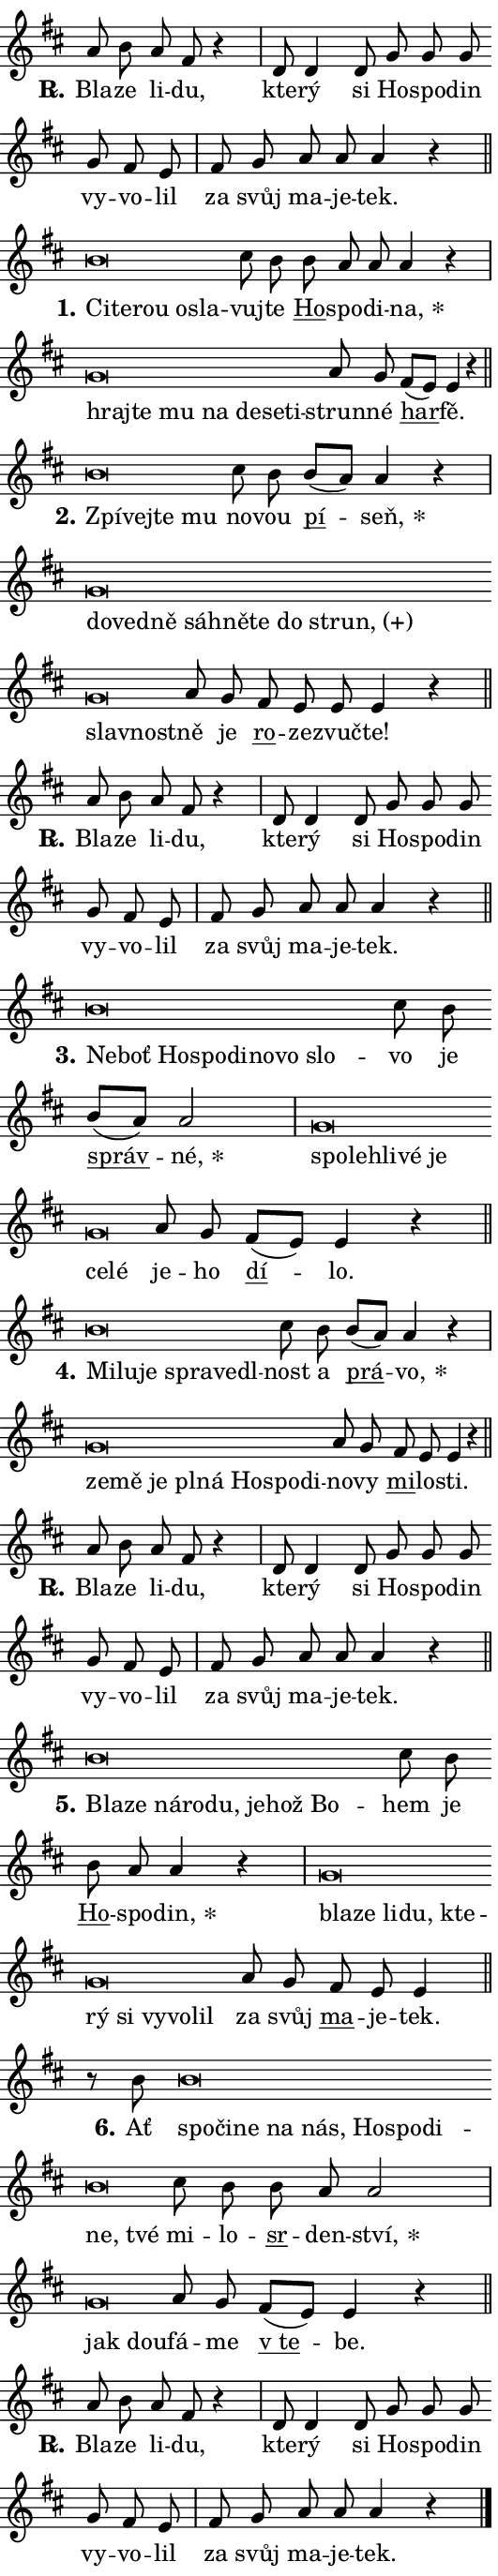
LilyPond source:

\version "2.24.0"
\header { tagline = "" }
\paper {
  indent = 0\cm
  top-margin = 0\cm
  right-margin = 0.13\cm % to fit lyric hyphens
  bottom-margin = 0\cm
  left-margin = 0\cm
  paper-width = 9\cm
  page-breaking = #ly:one-page-breaking
  system-system-spacing.basic-distance = #11
  score-system-spacing.basic-distance = #11
  ragged-last = ##f
}


%% Author: Thomas Morley
%% https://lists.gnu.org/archive/html/lilypond-user/2020-05/msg00002.html
#(define (line-position grob)
"Returns position of @var[grob} in current system:
   @code{'start}, if at first time-step
   @code{'end}, if at last time-step
   @code{'middle} otherwise
"
  (let* ((col (ly:item-get-column grob))
         (ln (ly:grob-object col 'left-neighbor))
         (rn (ly:grob-object col 'right-neighbor))
         (col-to-check-left (if (ly:grob? ln) ln col))
         (col-to-check-right (if (ly:grob? rn) rn col))
         (break-dir-left
           (and
             (ly:grob-property col-to-check-left 'non-musical #f)
             (ly:item-break-dir col-to-check-left)))
         (break-dir-right
           (and
             (ly:grob-property col-to-check-right 'non-musical #f)
             (ly:item-break-dir col-to-check-right))))
        (cond ((eqv? 1 break-dir-left) 'start)
              ((eqv? -1 break-dir-right) 'end)
              (else 'middle))))

#(define (tranparent-at-line-position vctor)
  (lambda (grob)
  "Relying on @code{line-position} select the relevant enry from @var{vctor}.
Used to determine transparency,"
    (case (line-position grob)
      ((end) (not (vector-ref vctor 0)))
      ((middle) (not (vector-ref vctor 1)))
      ((start) (not (vector-ref vctor 2))))))

noteHeadBreakVisibility =
#(define-music-function (break-visibility)(vector?)
"Makes @code{NoteHead}s transparent relying on @var{break-visibility}"
#{
  \override NoteHead.transparent =
    #(tranparent-at-line-position break-visibility)
#})

#(define delete-ledgers-for-transparent-note-heads
  (lambda (grob)
    "Reads whether a @code{NoteHead} is transparent.
If so this @code{NoteHead} is removed from @code{'note-heads} from
@var{grob}, which is supposed to be @code{LedgerLineSpanner}.
As a result ledgers are not printed for this @code{NoteHead}"
    (let* ((nhds-array (ly:grob-object grob 'note-heads))
           (nhds-list
             (if (ly:grob-array? nhds-array)
                 (ly:grob-array->list nhds-array)
                 '()))
           ;; Relies on the transparent-property being done before
           ;; Staff.LedgerLineSpanner.after-line-breaking is executed.
           ;; This is fragile ...
           (to-keep
             (remove
               (lambda (nhd)
                 (ly:grob-property nhd 'transparent #f))
               nhds-list)))
      ;; TODO find a better method to iterate over grob-arrays, similiar
      ;; to filter/remove etc for lists
      ;; For now rebuilt from scratch
      (set! (ly:grob-object grob 'note-heads)  '())
      (for-each
        (lambda (nhd)
          (ly:pointer-group-interface::add-grob grob 'note-heads nhd))
        to-keep))))

squashNotes = {
  \override NoteHead.X-extent = #'(-0.2 . 0.2)
  \override NoteHead.Y-extent = #'(-0.75 . 0)
  \override NoteHead.stencil =
    #(lambda (grob)
       (let ((pos (ly:grob-property grob 'staff-position)))
         (begin
           (if (< pos -7) (display "ERROR: Lower brevis then expected\n") (display ""))
           (if (<= pos -6) ly:text-interface::print ly:note-head::print))))
}
unSquashNotes = {
  \revert NoteHead.X-extent
  \revert NoteHead.Y-extent
  \revert NoteHead.stencil
}

hideNotes = \noteHeadBreakVisibility #begin-of-line-visible
unHideNotes = \noteHeadBreakVisibility #all-visible

% work-around for resetting accidentals
% https://lilypond.org/doc/v2.23/Documentation/notation/displaying-rhythms#unmetered-music
cadenzaMeasure = {
  \cadenzaOff
  \partial 1024 s1024
  \cadenzaOn
}

#(define-markup-command (accent layout props text) (markup?)
  "Underline accented syllable"
  (interpret-markup layout props
    #{\markup \override #'(offset . 4.3) \underline { #text }#}))

responsum = \markup \concat {
  "R" \hspace #-1.05 \path #0.1 #'((moveto 0 0.07) (lineto 0.9 0.8)) \hspace #0.05 "."
}

spaceSize = #0.6828661417322834 % exact space size for TeX Gyre Schola

\layout {
  \context {
    \Staff
    \remove "Time_signature_engraver"
    \override LedgerLineSpanner.after-line-breaking = #delete-ledgers-for-transparent-note-heads
  }
  \context {
    \Lyrics {
      \override LyricSpace.minimum-distance = \spaceSize
      \override LyricText.font-name = #"TeX Gyre Schola"
      \override LyricText.font-size = 1
      \override StanzaNumber.font-name = #"TeX Gyre Schola Bold"
      \override StanzaNumber.font-size = 1
    }
  }
  \context {
    \Score 
    \override NoteHead.text =
      #(lambda (grob) 
        (let ((pos (ly:grob-property grob 'staff-position)))
          #{\markup {
            \combine
              \halign #-0.55 \raise #(if (= pos -6) 0 0.5) \override #'(thickness . 2) \draw-line #'(3.2 . 0)
              \musicglyph "noteheads.sM1"
          }#}))
  }
}

% magnetic-lyrics.ily
%
%   written by
%     Jean Abou Samra <jean@abou-samra.fr>
%     Werner Lemberg <wl@gnu.org>
%
%   adapted by
%     Jiri Hon <jiri.hon@gmail.com>
%
% Version 2022-Apr-15

% https://www.mail-archive.com/lilypond-user@gnu.org/msg149350.html

#(define (Left_hyphen_pointer_engraver context)
   "Collect syllable-hyphen-syllable occurrences in lyrics and store
them in properties.  This engraver only looks to the left.  For
example, if the lyrics input is @code{foo -- bar}, it does the
following.

@itemize @bullet
@item
Set the @code{text} property of the @code{LyricHyphen} grob between
@q{foo} and @q{bar} to @code{foo}.

@item
Set the @code{left-hyphen} property of the @code{LyricText} grob with
text @q{foo} to the @code{LyricHyphen} grob between @q{foo} and
@q{bar}.
@end itemize

Use this auxiliary engraver in combination with the
@code{lyric-@/text::@/apply-@/magnetic-@/offset!} hook."
   (let ((hyphen #f)
         (text #f))
     (make-engraver
      (acknowledgers
       ((lyric-syllable-interface engraver grob source-engraver)
        (set! text grob)))
      (end-acknowledgers
       ((lyric-hyphen-interface engraver grob source-engraver)
        ;(when (not (grob::has-interface grob 'lyric-space-interface))
          (set! hyphen grob)));)
      ((stop-translation-timestep engraver)
       (when (and text hyphen)
         (ly:grob-set-object! text 'left-hyphen hyphen))
       (set! text #f)
       (set! hyphen #f)))))

#(define (lyric-text::apply-magnetic-offset! grob)
   "If the space between two syllables is less than the value in
property @code{LyricText@/.details@/.squash-threshold}, move the right
syllable to the left so that it gets concatenated with the left
syllable.

Use this function as a hook for
@code{LyricText@/.after-@/line-@/breaking} if the
@code{Left_@/hyphen_@/pointer_@/engraver} is active."
   (let ((hyphen (ly:grob-object grob 'left-hyphen #f)))
     (when hyphen
       (let ((left-text (ly:spanner-bound hyphen LEFT)))
         (when (grob::has-interface left-text 'lyric-syllable-interface)
           (let* ((common (ly:grob-common-refpoint grob left-text X))
                  (this-x-ext (ly:grob-extent grob common X))
                  (left-x-ext
                   (begin
                     ;; Trigger magnetism for left-text.
                     (ly:grob-property left-text 'after-line-breaking)
                     (ly:grob-extent left-text common X)))
                  ;; `delta` is the gap width between two syllables.
                  (delta (- (interval-start this-x-ext)
                            (interval-end left-x-ext)))
                  (details (ly:grob-property grob 'details))
                  (threshold (assoc-get 'squash-threshold details 0.2)))
             (when (< delta threshold)
               (let* (;; We have to manipulate the input text so that
                      ;; ligatures crossing syllable boundaries are not
                      ;; disabled.  For languages based on the Latin
                      ;; script this is essentially a beautification.
                      ;; However, for non-Western scripts it can be a
                      ;; necessity.
                      (lt (ly:grob-property left-text 'text))
                      (rt (ly:grob-property grob 'text))
                      (is-space (grob::has-interface hyphen 'lyric-space-interface))
                      (space (if is-space " " ""))
                      (extra-delta (if is-space spaceSize 0))
                      ;; Append new syllable.
                      (ltrt-space (if (and (string? lt) (string? rt))
                                (string-append lt space rt)
                                (make-concat-markup (list lt space rt))))
                      ;; Right-align `ltrt` to the right side.
                      (ltrt-space-markup (grob-interpret-markup
                               grob
                               (make-translate-markup
                                (cons (interval-length this-x-ext) 0)
                                (make-right-align-markup ltrt-space)))))
                 (begin
                   ;; Don't print `left-text`.
                   (ly:grob-set-property! left-text 'stencil #f)
                   ;; Set text and stencil (which holds all collected
                   ;; syllables so far) and shift it to the left.
                   (ly:grob-set-property! grob 'text ltrt-space)
                   (ly:grob-set-property! grob 'stencil ltrt-space-markup)
                   (ly:grob-translate-axis! grob (- (- delta extra-delta)) X))))))))))


#(define (lyric-hyphen::displace-bounds-first grob)
   ;; Make very sure this callback isn't triggered too early.
   (let ((left (ly:spanner-bound grob LEFT))
         (right (ly:spanner-bound grob RIGHT)))
     (ly:grob-property left 'after-line-breaking)
     (ly:grob-property right 'after-line-breaking)
     (ly:lyric-hyphen::print grob)))

squashThreshold = #0.4

\layout {
  \context {
    \Lyrics
    \consists #Left_hyphen_pointer_engraver
    \override LyricText.after-line-breaking =
      #lyric-text::apply-magnetic-offset!
    \override LyricHyphen.stencil = #lyric-hyphen::displace-bounds-first
    \override LyricText.details.squash-threshold = \squashThreshold
    \override LyricHyphen.minimum-distance = 0
    \override LyricHyphen.minimum-length = \squashThreshold
  }
}

squashText = \override LyricText.details.squash-threshold = 9999
unSquashText = \override LyricText.details.squash-threshold = \squashThreshold

leftText = \override LyricText.self-alignment-X = #LEFT
unLeftText = \revert LyricText.self-alignment-X

starOffset = #(lambda (grob) 
                (let ((x_offset (ly:self-alignment-interface::aligned-on-x-parent grob)))
                  (if (= x_offset 0) 0 (+ x_offset 1.2))))

star = #(define-music-function (syllable)(string?)
"Append star separator at the end of a syllable"
#{
  \once \override LyricText.X-offset = #starOffset
  \lyricmode { \markup {
    #syllable
    \override #'((font-name . "TeX Gyre Schola Bold")) \hspace #0.2 \lower #0.65 \larger "*"
  } }
#})

starAccent = #(define-music-function (syllable)(string?)
"Append star separator at the end of a syllable and make accent"
#{
  \once \override LyricText.X-offset = #starOffset
  \lyricmode { \markup {
    \accent #syllable
    \override #'((font-name . "TeX Gyre Schola Bold")) \hspace #0.2 \lower #0.65 \larger "*"
  } }
#})

breath = #(define-music-function (syllable)(string?)
"Append breathing indicator at the end of a syllable"
#{
  \lyricmode { \markup { #syllable "+" } }
#})

optionalBreath = #(define-music-function (syllable)(string?)
"Append optional breathing indicator at the end of a syllable"
#{
  \lyricmode { \markup { #syllable "(+)" } }
#})


\score {
    <<
        \new Voice = "melody" { \cadenzaOn \key d \major \relative { a'8 b a fis r4 \cadenzaMeasure \bar "|" d8 d4 d8 \bar "" g g g \bar "" g fis e \cadenzaMeasure \bar "|" fis g a a a4 r \cadenzaMeasure \bar "||" \break } }
        \new Lyrics \lyricsto "melody" { \lyricmode { \set stanza = \responsum
Bla -- ze li -- du, kte -- rý si Ho -- spo -- din vy -- vo -- lil za svůj ma -- je -- tek. } }
    >>
    \layout {}
}

\score {
    <<
        \new Voice = "melody" { \cadenzaOn \key d \major \relative { \squashNotes b'\breve*1/16 \hideNotes \breve*1/16 \bar "" \breve*1/16 \bar "" \breve*1/16 \breve*1/16 \bar "" \unHideNotes \unSquashNotes cis8 b \bar "" b a a a4 r \cadenzaMeasure \bar "|" \squashNotes g\breve*1/16 \hideNotes \breve*1/16 \bar "" \breve*1/16 \bar "" \breve*1/16 \bar "" \breve*1/16 \bar "" \breve*1/16 \breve*1/16 \bar "" \unHideNotes \unSquashNotes a8 g \bar "" fis[( e)] e4 r \cadenzaMeasure \bar "||" \break } }
        \new Lyrics \lyricsto "melody" { \lyricmode { \set stanza = "1."
\leftText Ci -- \squashText te -- rou o -- sla -- \unLeftText \unSquashText vuj -- te \markup \accent Ho -- spo -- di -- \star na, \leftText hraj -- \squashText te mu na de -- se -- ti -- \unLeftText \unSquashText strun -- né \markup \accent har -- fě. } }
    >>
    \layout {}
}

\score {
    <<
        \new Voice = "melody" { \cadenzaOn \key d \major \relative { \squashNotes b'\breve*1/16 \hideNotes \breve*1/16 \bar "" \breve*1/16 \breve*1/16 \bar "" \unHideNotes \unSquashNotes cis8 b \bar "" b[( a)] a4 r \cadenzaMeasure \bar "|" \squashNotes g\breve*1/16 \hideNotes \breve*1/16 \bar "" \breve*1/16 \bar "" \breve*1/16 \bar "" \breve*1/16 \bar "" \breve*1/16 \bar "" \breve*1/16 \bar "" \breve*1/16 \bar "" \breve*1/16 \breve*1/16 \bar "" \unHideNotes \unSquashNotes a8 g \bar "" fis e e e4 r \cadenzaMeasure \bar "||" \break } }
        \new Lyrics \lyricsto "melody" { \lyricmode { \set stanza = "2."
\leftText Zpí -- \squashText vej -- te mu \unLeftText \unSquashText no -- vou \markup \accent pí -- \star seň, \leftText do -- \squashText ved -- ně sáh -- ně -- te do \optionalBreath strun, slav -- nost -- \unLeftText \unSquashText ně je \markup \accent ro -- ze -- zvuč -- te! } }
    >>
    \layout {}
}

\score {
    <<
        \new Voice = "melody" { \cadenzaOn \key d \major \relative { a'8 b a fis r4 \cadenzaMeasure \bar "|" d8 d4 d8 \bar "" g g g \bar "" g fis e \cadenzaMeasure \bar "|" fis g a a a4 r \cadenzaMeasure \bar "||" \break } }
        \new Lyrics \lyricsto "melody" { \lyricmode { \set stanza = \responsum
Bla -- ze li -- du, kte -- rý si Ho -- spo -- din vy -- vo -- lil za svůj ma -- je -- tek. } }
    >>
    \layout {}
}

\score {
    <<
        \new Voice = "melody" { \cadenzaOn \key d \major \relative { \squashNotes b'\breve*1/16 \hideNotes \breve*1/16 \bar "" \breve*1/16 \bar "" \breve*1/16 \bar "" \breve*1/16 \bar "" \breve*1/16 \bar "" \breve*1/16 \breve*1/16 \bar "" \unHideNotes \unSquashNotes cis8 b \bar "" b[( a)] a2 \cadenzaMeasure \bar "|" \squashNotes g\breve*1/16 \hideNotes \breve*1/16 \bar "" \breve*1/16 \bar "" \breve*1/16 \bar "" \breve*1/16 \bar "" \breve*1/16 \breve*1/16 \bar "" \unHideNotes \unSquashNotes a8 g \bar "" fis[( e)] e4 r \cadenzaMeasure \bar "||" \break } }
        \new Lyrics \lyricsto "melody" { \lyricmode { \set stanza = "3."
\leftText Ne -- \squashText boť Ho -- spo -- di -- no -- vo slo -- \unLeftText \unSquashText vo je \markup \accent správ -- \star né, \leftText spo -- \squashText leh -- li -- vé je ce -- lé \unLeftText \unSquashText je -- ho \markup \accent dí -- lo. } }
    >>
    \layout {}
}

\score {
    <<
        \new Voice = "melody" { \cadenzaOn \key d \major \relative { \squashNotes b'\breve*1/16 \hideNotes \breve*1/16 \bar "" \breve*1/16 \bar "" \breve*1/16 \bar "" \breve*1/16 \breve*1/16 \bar "" \unHideNotes \unSquashNotes cis8 b \bar "" b[( a)] a4 r \cadenzaMeasure \bar "|" \squashNotes g\breve*1/16 \hideNotes \breve*1/16 \bar "" \breve*1/16 \bar "" \breve*1/16 \bar "" \breve*1/16 \bar "" \breve*1/16 \bar "" \breve*1/16 \breve*1/16 \bar "" \unHideNotes \unSquashNotes a8 g \bar "" fis e e4 r \cadenzaMeasure \bar "||" \break } }
        \new Lyrics \lyricsto "melody" { \lyricmode { \set stanza = "4."
\leftText Mi -- \squashText lu -- je spra -- ve -- dl -- \unLeftText \unSquashText nost a \markup \accent prá -- \star vo, \leftText ze -- \squashText mě je pl -- ná Ho -- spo -- di -- \unLeftText \unSquashText no -- vy \markup \accent mi -- lo -- sti. } }
    >>
    \layout {}
}

\score {
    <<
        \new Voice = "melody" { \cadenzaOn \key d \major \relative { a'8 b a fis r4 \cadenzaMeasure \bar "|" d8 d4 d8 \bar "" g g g \bar "" g fis e \cadenzaMeasure \bar "|" fis g a a a4 r \cadenzaMeasure \bar "||" \break } }
        \new Lyrics \lyricsto "melody" { \lyricmode { \set stanza = \responsum
Bla -- ze li -- du, kte -- rý si Ho -- spo -- din vy -- vo -- lil za svůj ma -- je -- tek. } }
    >>
    \layout {}
}

\score {
    <<
        \new Voice = "melody" { \cadenzaOn \key d \major \relative { \squashNotes b'\breve*1/16 \hideNotes \breve*1/16 \bar "" \breve*1/16 \bar "" \breve*1/16 \bar "" \breve*1/16 \bar "" \breve*1/16 \bar "" \breve*1/16 \breve*1/16 \bar "" \unHideNotes \unSquashNotes cis8 b \bar "" b a a4 r \cadenzaMeasure \bar "|" \squashNotes g\breve*1/16 \hideNotes \breve*1/16 \bar "" \breve*1/16 \bar "" \breve*1/16 \bar "" \breve*1/16 \bar "" \breve*1/16 \bar "" \breve*1/16 \bar "" \breve*1/16 \bar "" \breve*1/16 \breve*1/16 \bar "" \unHideNotes \unSquashNotes a8 g \bar "" fis e e4 \cadenzaMeasure \bar "||" \break } }
        \new Lyrics \lyricsto "melody" { \lyricmode { \set stanza = "5."
\leftText Bla -- \squashText ze ná -- ro -- du, je -- hož Bo -- \unLeftText \unSquashText hem je \markup \accent Ho -- spo -- \star din, \leftText bla -- \squashText ze li -- du, kte -- rý si vy -- vo -- lil \unLeftText \unSquashText za svůj \markup \accent ma -- je -- tek. } }
    >>
    \layout {}
}

\score {
    <<
        \new Voice = "melody" { \cadenzaOn \key d \major \relative { r8 b'8 \squashNotes b\breve*1/16 \hideNotes \breve*1/16 \bar "" \breve*1/16 \bar "" \breve*1/16 \bar "" \breve*1/16 \bar "" \breve*1/16 \bar "" \breve*1/16 \bar "" \breve*1/16 \bar "" \breve*1/16 \breve*1/16 \bar "" \unHideNotes \unSquashNotes cis8 b \bar "" b a a2 \cadenzaMeasure \bar "|" \squashNotes g\breve*1/16 \hideNotes \breve*1/16 \bar "" \unHideNotes \unSquashNotes a8 g \bar "" fis[( e)] e4 r \cadenzaMeasure \bar "||" \break } }
        \new Lyrics \lyricsto "melody" { \lyricmode { \set stanza = "6."
Ať \leftText spo -- \squashText či -- ne na nás, Ho -- spo -- di -- ne, tvé \unLeftText \unSquashText mi -- lo -- \markup \accent sr -- den -- \star ství, \leftText jak \squashText dou -- \unLeftText \unSquashText fá -- me \markup \accent "v te" -- be. } }
    >>
    \layout {}
}

\score {
    <<
        \new Voice = "melody" { \cadenzaOn \key d \major \relative { a'8 b a fis r4 \cadenzaMeasure \bar "|" d8 d4 d8 \bar "" g g g \bar "" g fis e \cadenzaMeasure \bar "|" fis g a a a4 r \cadenzaMeasure \bar "||" \break } \bar "|." }
        \new Lyrics \lyricsto "melody" { \lyricmode { \set stanza = \responsum
Bla -- ze li -- du, kte -- rý si Ho -- spo -- din vy -- vo -- lil za svůj ma -- je -- tek. } }
    >>
    \layout {}
}
